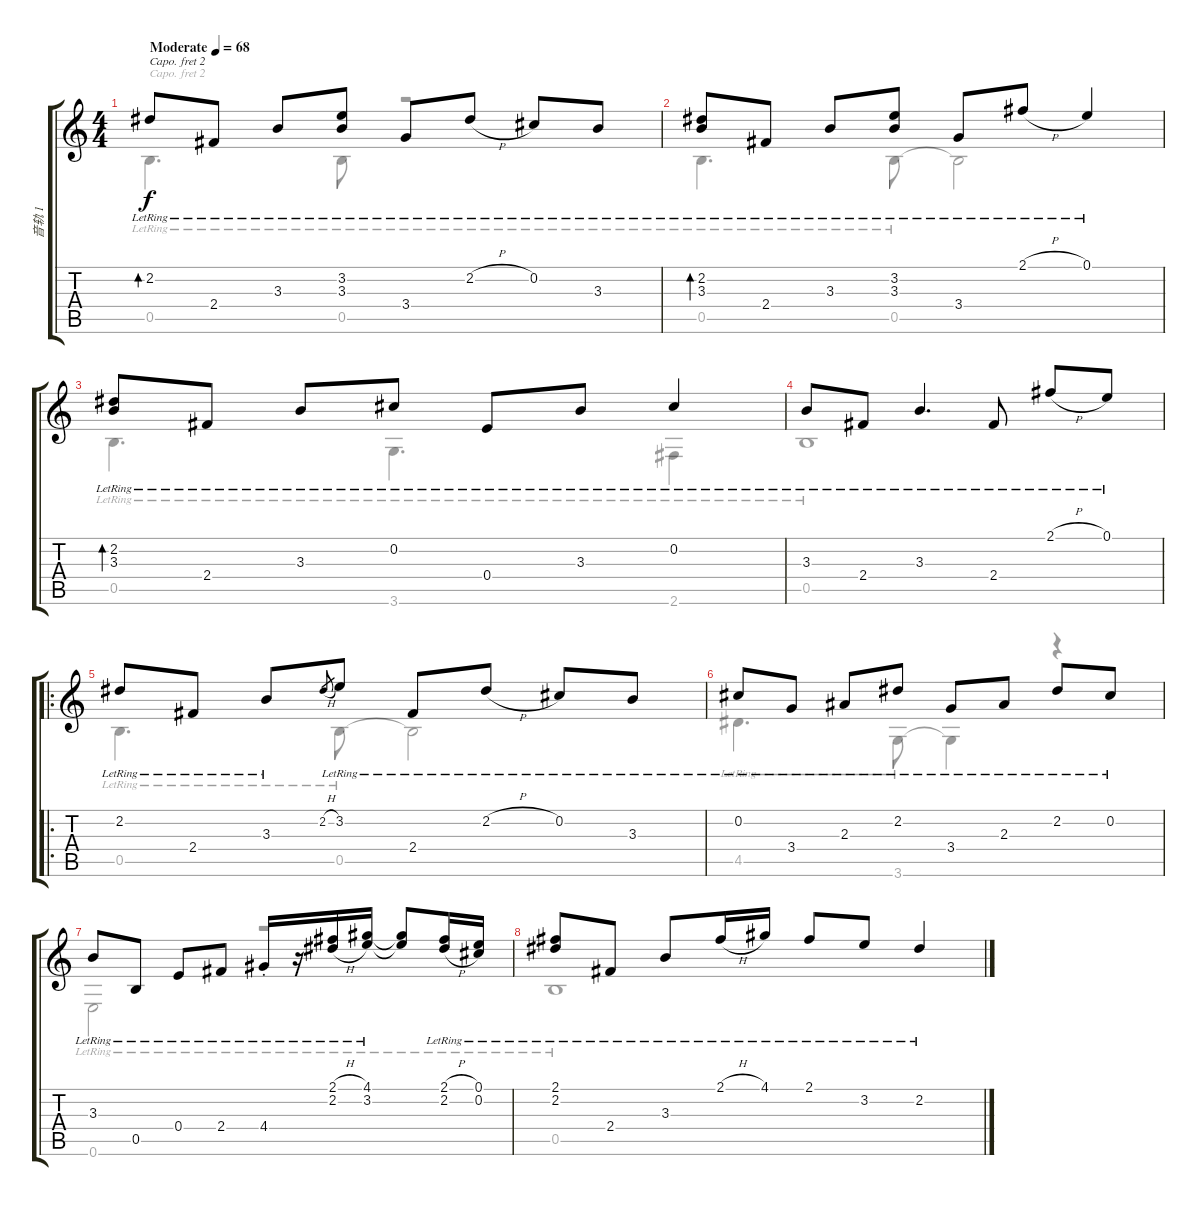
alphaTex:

\track ("音轨 1" "音轨 1") {instrument acousticguitarsteel}
\staff {score tabs}
\capo 2
\tuning (D4 B3 Gb3 D3 A2 D2) {hide}
\voice
\ts (4 4)
\tempo (68 "Moderate")
\clef g2
\ks c
2.2{lr}.8{bd 240 txt "" dy f instrument acousticguitarsteel} 2.4{lr}.8 3.3{lr}.8 (3.2{lr} 3.3{lr}).8 3.4{lr}.8 2.2{h lr}.8 0.2{lr}.8 3.3{lr}.8 |
(2.2{lr} 3.3{lr}).8{bd 120} 2.4{lr}.8 3.3{lr}.8 (3.2{lr} 3.3{lr}).8 3.4{lr}.8 2.1{h lr}.8 0.1{lr}.4 |
(2.2{lr} 3.3{lr}).8{bd 240} 2.4{lr}.8 3.3{lr}.8 0.2{lr}.8 0.4{lr}.8 3.3{lr}.8 0.2{lr}.4 |
3.3{lr}.8 2.4{lr}.8 3.3{lr}.4{d} 2.4{lr}.8 2.1{h lr}.8 0.1{lr}.8 |
\ro
2.2{lr}.8 2.4{lr}.8 3.3{lr}.8 2.2{h}.8{gr} 3.2{lr}.8 2.4{lr}.8 2.2{h lr}.8 0.2{lr}.8 3.3{lr}.8 |
0.2{lr}.8 3.4{lr}.8 2.3{lr}.8 2.2{lr}.8 3.4{lr}.8 2.3{lr}.8 2.2{lr}.8 0.2{lr}.8 |
3.3{lr}.8 0.5{lr}.8 0.4{lr}.8 2.4{lr}.8 4.4{st lr}.16 r.16 (2.1{h lr} 2.2{h lr}).16 (4.1{lr} 3.2{lr}).16 (4.1{t} 3.2{t}).8 (2.1{h lr} 2.2{h lr}).16 (0.1{lr} 0.2{lr}).16 |
(2.1{lr} 2.2{lr}).8 2.4{lr}.8 3.3{lr}.8 2.1{h lr}.16 4.1{lr}.16 2.1{lr}.8 3.2{lr}.8 2.2{lr}.4
\voice
\clef g2
\ottava regular
\simile none
\ks c
0.5{lr}.4{d dy f} 0.5{lr}.8 r.2 |
0.5{lr}.4{d} 0.5{lr}.8 0.5{t}.2 |
0.5{lr}.4{d} 3.6{lr}.4{d} 2.6{lr}.4 |
0.5{lr}.1 |
0.5{lr}.4{d} 0.5{lr}.8 0.5{t}.2 |
4.5{lr}.4{d} 3.6{lr}.8 3.6{t}.4 r.4 |
0.6{lr}.2 r.2 |
0.5{lr}.1
